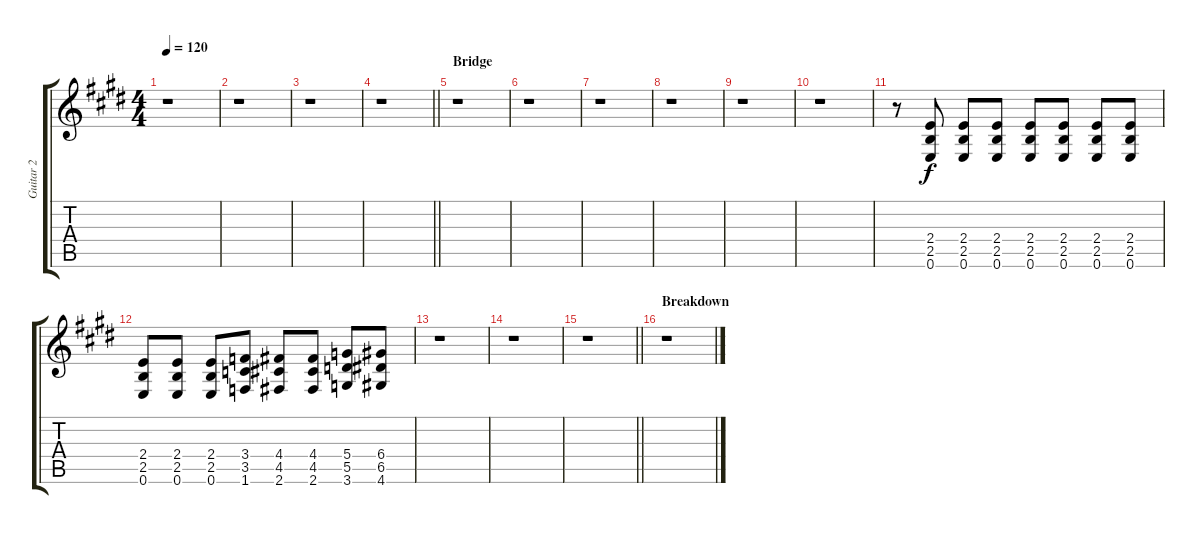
\track ("Guitar 2" "Guitar 2") {instrument distortionguitar}
\staff {score tabs}
\tuning (E4 B3 G3 D3 A2 E2) {hide}
\ts (4 4)
\tempo 120
\clef g2
\ks e
r.1{dy f} |
r.1 |
r.1 |
\barLineRight lightlight
r.1 |
\section ("" "Bridge")
r.1 |
r.1 |
r.1 |
r.1 |
r.1 |
r.1 |
r.8 (2.4 2.5 0.6).8 (2.4 2.5 0.6).8 (2.4 2.5 0.6).8 (2.4 2.5 0.6).8 (2.4 2.5 0.6).8 (2.4 2.5 0.6).8 (2.4 2.5 0.6).8 |
(2.4 2.5 0.6).8 (2.4 2.5 0.6).8 (2.4 2.5 0.6).8 (3.4 3.5 1.6).8 (4.4 4.5 2.6).8 (4.4 4.5 2.6).8 (5.4 5.5 3.6).8 (6.4 6.5 4.6).8 |
r.1 |
r.1 |
\barLineRight lightlight
r.1 |
\section ("" "Breakdown")
r.1
